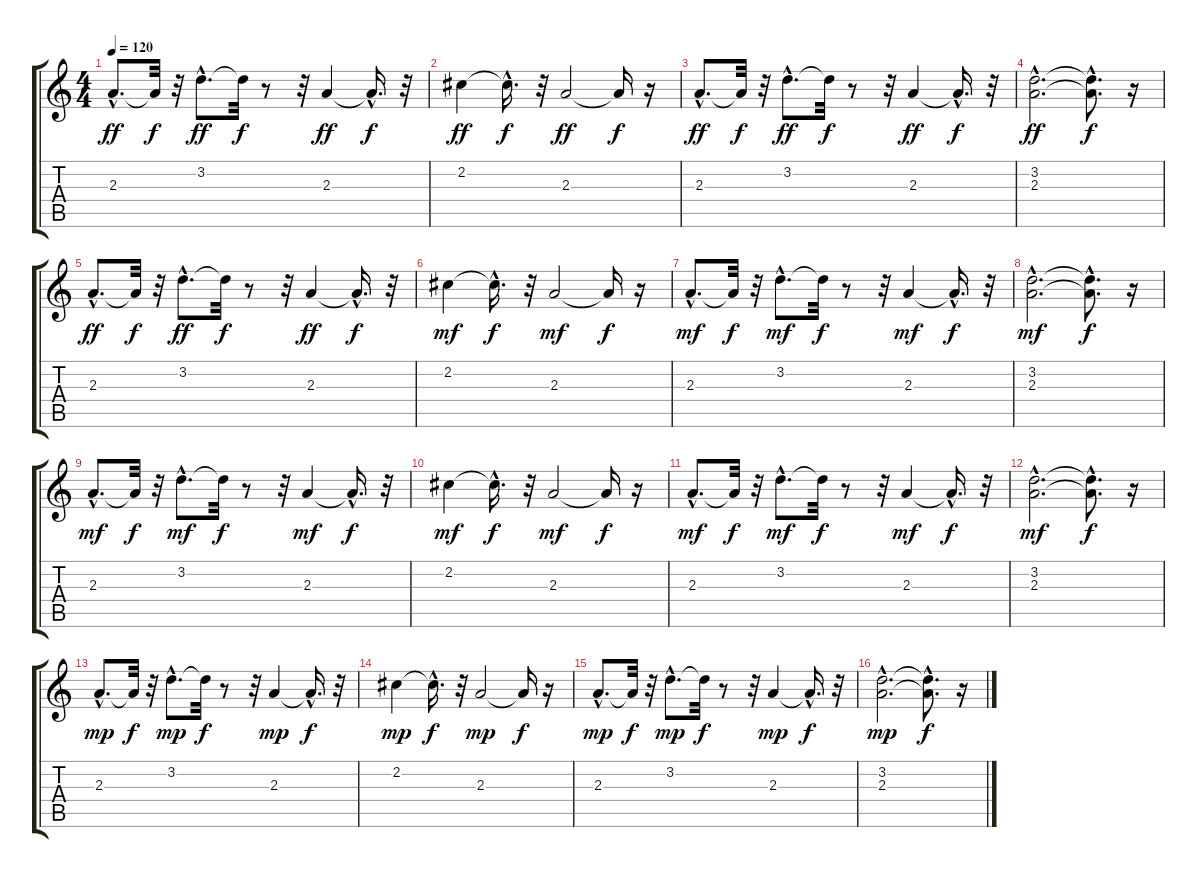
\track "" {instrument electricguitarmuted}
\staff {score tabs}
\tuning (E4 B3 G3 D3 A2 E2) {hide}
\ts (4 4)
\tempo 120
\clef g2
\ks c
2.3{hac}.8{d dy ff} 2.3{t}.32{dy f} r.32 3.2{hac}.8{d dy ff} 3.2{t}.32{dy f} r.8 r.32 2.3.4{dy ff} 2.3{hac t}.16{d dy f} r.32 |
2.2.4{dy ff} 2.2{hac t}.16{d dy f} r.32 2.3.2{dy ff} 2.3{t}.16{dy f} r.16 |
2.3{hac}.8{d dy ff} 2.3{t}.32{dy f} r.32 3.2{hac}.8{d dy ff} 3.2{t}.32{dy f} r.8 r.32 2.3.4{dy ff} 2.3{hac t}.16{d dy f} r.32 |
(3.2{hac} 2.3{hac}).2{d dy ff} (3.2{hac t} 2.3{hac t}).8{d dy f} r.16 |
2.3{hac}.8{d dy ff} 2.3{t}.32{dy f} r.32 3.2{hac}.8{d dy ff} 3.2{t}.32{dy f} r.8 r.32 2.3.4{dy ff} 2.3{hac t}.16{d dy f} r.32 |
2.2.4{dy mf} 2.2{hac t}.16{d dy f} r.32 2.3.2{dy mf} 2.3{t}.16{dy f} r.16 |
2.3{hac}.8{d dy mf} 2.3{t}.32{dy f} r.32 3.2{hac}.8{d dy mf} 3.2{t}.32{dy f} r.8 r.32 2.3.4{dy mf} 2.3{hac t}.16{d dy f} r.32 |
(3.2{hac} 2.3{hac}).2{d dy mf} (3.2{hac t} 2.3{hac t}).8{d dy f} r.16 |
2.3{hac}.8{d dy mf} 2.3{t}.32{dy f} r.32 3.2{hac}.8{d dy mf} 3.2{t}.32{dy f} r.8 r.32 2.3.4{dy mf} 2.3{hac t}.16{d dy f} r.32 |
2.2.4{dy mf} 2.2{hac t}.16{d dy f} r.32 2.3.2{dy mf} 2.3{t}.16{dy f} r.16 |
2.3{hac}.8{d dy mf} 2.3{t}.32{dy f} r.32 3.2{hac}.8{d dy mf} 3.2{t}.32{dy f} r.8 r.32 2.3.4{dy mf} 2.3{hac t}.16{d dy f} r.32 |
(3.2{hac} 2.3{hac}).2{d dy mf} (3.2{hac t} 2.3{hac t}).8{d dy f} r.16 |
2.3{hac}.8{d dy mp} 2.3{t}.32{dy f} r.32 3.2{hac}.8{d dy mp} 3.2{t}.32{dy f} r.8 r.32 2.3.4{dy mp} 2.3{hac t}.16{d dy f} r.32 |
2.2.4{dy mp} 2.2{hac t}.16{d dy f} r.32 2.3.2{dy mp} 2.3{t}.16{dy f} r.16 |
2.3{hac}.8{d dy mp} 2.3{t}.32{dy f} r.32 3.2{hac}.8{d dy mp} 3.2{t}.32{dy f} r.8 r.32 2.3.4{dy mp} 2.3{hac t}.16{d dy f} r.32 |
(3.2{hac} 2.3{hac}).2{d dy mp} (3.2{hac t} 2.3{hac t}).8{d dy f} r.16
